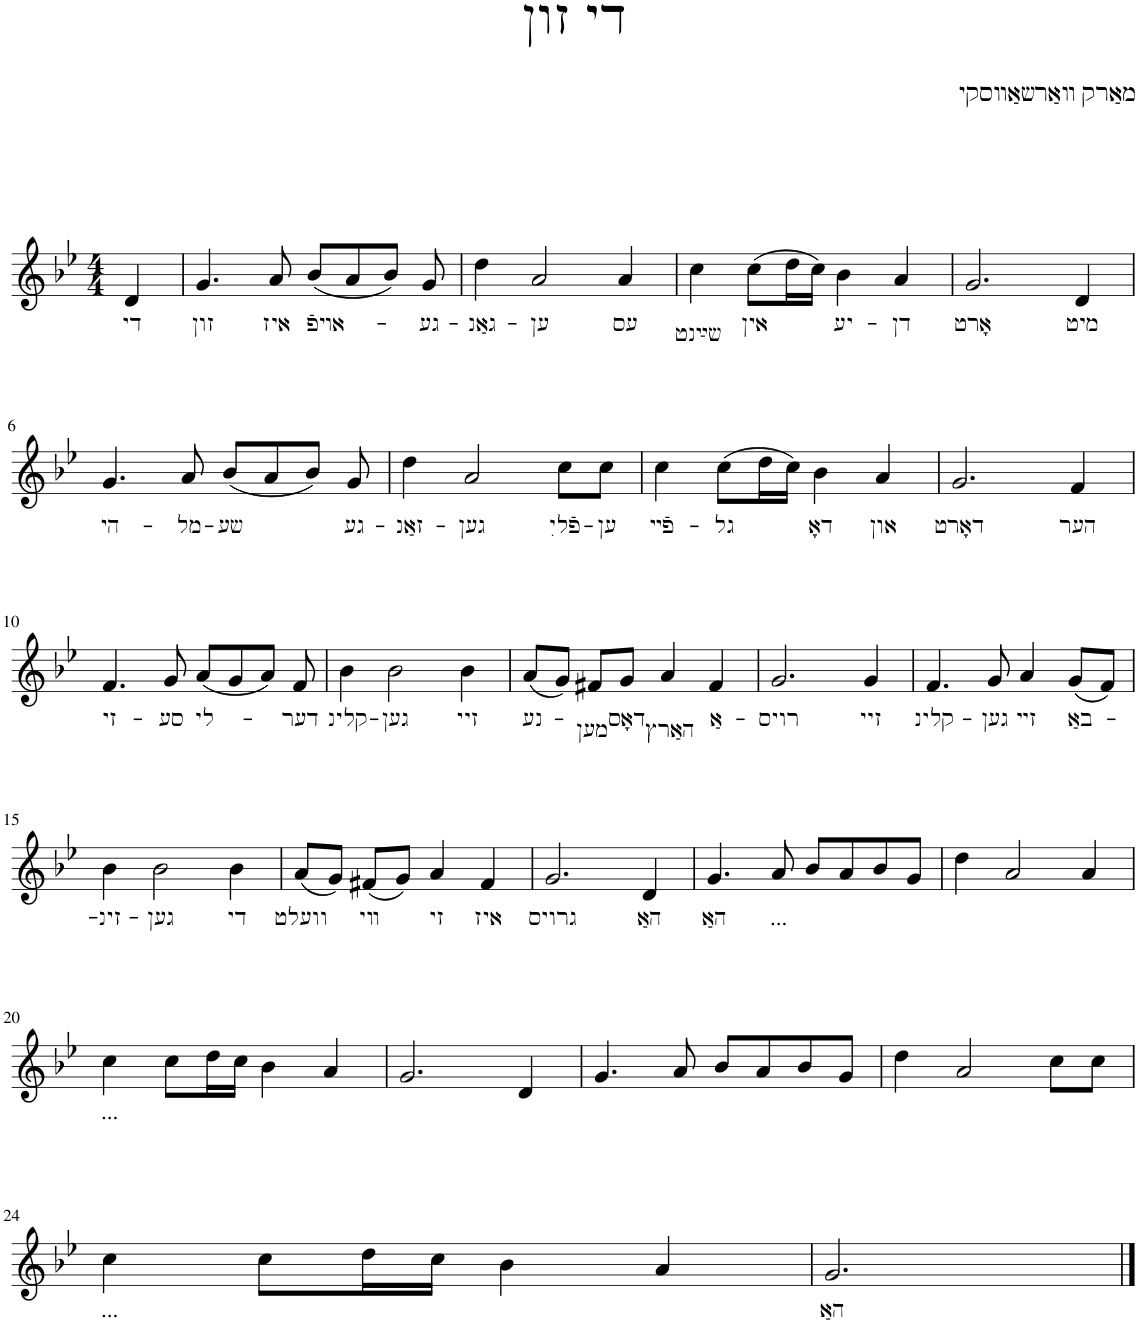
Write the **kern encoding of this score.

**kern	**text
*part1	*part1
*staff1	*staff1
*I"Piano	*
*I'Pno.	*
*clefG2	*
*k[b-e-]	*
*M4/4	*
=1	=1
!	!LO:LY:b
4d/	די
=2	=2
!	!LO:LY:b
4.g/	זון
!	!LO:LY:b
8a/	איז
!	!LO:LY:b
(8b-/L	אױפֿ-
8a/	.
8b-/J)	.
!	!LO:LY:b
8g/	-גע-
=3	=3
!	!LO:LY:b
4dd\	-גאַנ-
!	!LO:LY:b
2a/	-ען
!	!LO:LY:b
4a/	עס
=4	=4
!	!LO:LY:b
4cc\	שײַנט
!	!LO:LY:b
(8cc\L	אין
16dd\L	.
16cc\JJ)	.
!	!LO:LY:b
4b-\	יע-
!	!LO:LY:b
4a/	-דן
=5	=5
!	!LO:LY:b
2.g/	אָרט
!	!LO:LY:b
4d/	מיט
!!LO:LB:g=z
=6	=6
!	!LO:LY:b
4.g/	הי-
!	!LO:LY:b
8a/	-מל-
!	!LO:LY:b
(8b-/L	-שע
8a/	.
8b-/J)	.
!	!LO:LY:b
8g/	גע-
=7	=7
!	!LO:LY:b
4dd\	-זאַנ-
!	!LO:LY:b
2a/	-גען
!	!LO:LY:b
8cc\L	פֿליִ-
!	!LO:LY:b
8cc\J	-ען
=8	=8
!	!LO:LY:b
4cc\	פֿײ-
!	!LO:LY:b
(8cc\L	-גל
16dd\L	.
16cc\JJ)	.
!	!LO:LY:b
4b-\	דאָ
!	!LO:LY:b
4a/	און
=9	=9
!	!LO:LY:b
2.g/	דאָרט
!	!LO:LY:b
4f/	הער
!!LO:LB:g=z
=10	=10
!	!LO:LY:b
4.f/	זי-
!	!LO:LY:b
8g/	-סע
!	!LO:LY:b
(8a/L	לי-
8g/	.
8a/J)	.
!	!LO:LY:b
8f/	דער
=11	=11
!	!LO:LY:b
4b-\	קלינ-
!	!LO:LY:b
2b-\	-גען
!	!LO:LY:b
4b-\	זיי
=12	=12
!	!LO:LY:b
(8a/L	נע-
8g/J)	.
!	!LO:LY:b
8f#X/L	-מען
!	!LO:LY:b
8g/J	דאָס
!	!LO:LY:b
4a/	האַרץ
!	!LO:LY:b
4f#/	אַ-
=13	=13
!	!LO:LY:b
2.g/	-רויס
!	!LO:LY:b
4g/	זיי
=14	=14
!	!LO:LY:b
4.f/	קלינ-
!	!LO:LY:b
8g/	-גען
!	!LO:LY:b
4a/	זײ
!	!LO:LY:b
(8g/L	באַ-
8f/J)	.
!!LO:LB:g=z
=15	=15
!	!LO:LY:b
4b-\	-זינ-
!	!LO:LY:b
2b-\	-גען
!	!LO:LY:b
4b-\	די
=16	=16
!	!LO:LY:b
(8a/L	וועלט
8g/J)	.
!	!LO:LY:b
(8f#X/L	װי
8g/J)	.
!	!LO:LY:b
4a/	זי
!	!LO:LY:b
4f#/	איז
=17	=17
!	!LO:LY:b
2.g/	גרויס
!	!LO:LY:b
4d/	האַ
=18	=18
!	!LO:LY:b
4.g/	האַ
!	!LO:LY:b
8a/	...
8b-/L	.
8a/	.
8b-/	.
8g/J	.
=19	=19
4dd\	.
2a/	.
4a/	.
!!LO:LB:g=z
=20	=20
!	!LO:LY:b
4cc\	...
8cc\L	.
16dd\L	.
16cc\JJ	.
4b-\	.
4a/	.
=21	=21
2.g/	.
4d/	.
=22	=22
4.g/	.
8a/	.
8b-/L	.
8a/	.
8b-/	.
8g/J	.
=23	=23
4dd\	.
2a/	.
8cc\L	.
8cc\J	.
!!LO:LB:g=z
=24	=24
!	!LO:LY:b
4cc\	...
8cc\L	.
16dd\L	.
16cc\JJ	.
4b-\	.
4a/	.
=25	=25
!	!LO:LY:b
2.g/	האַ
==	==
*-	*-
